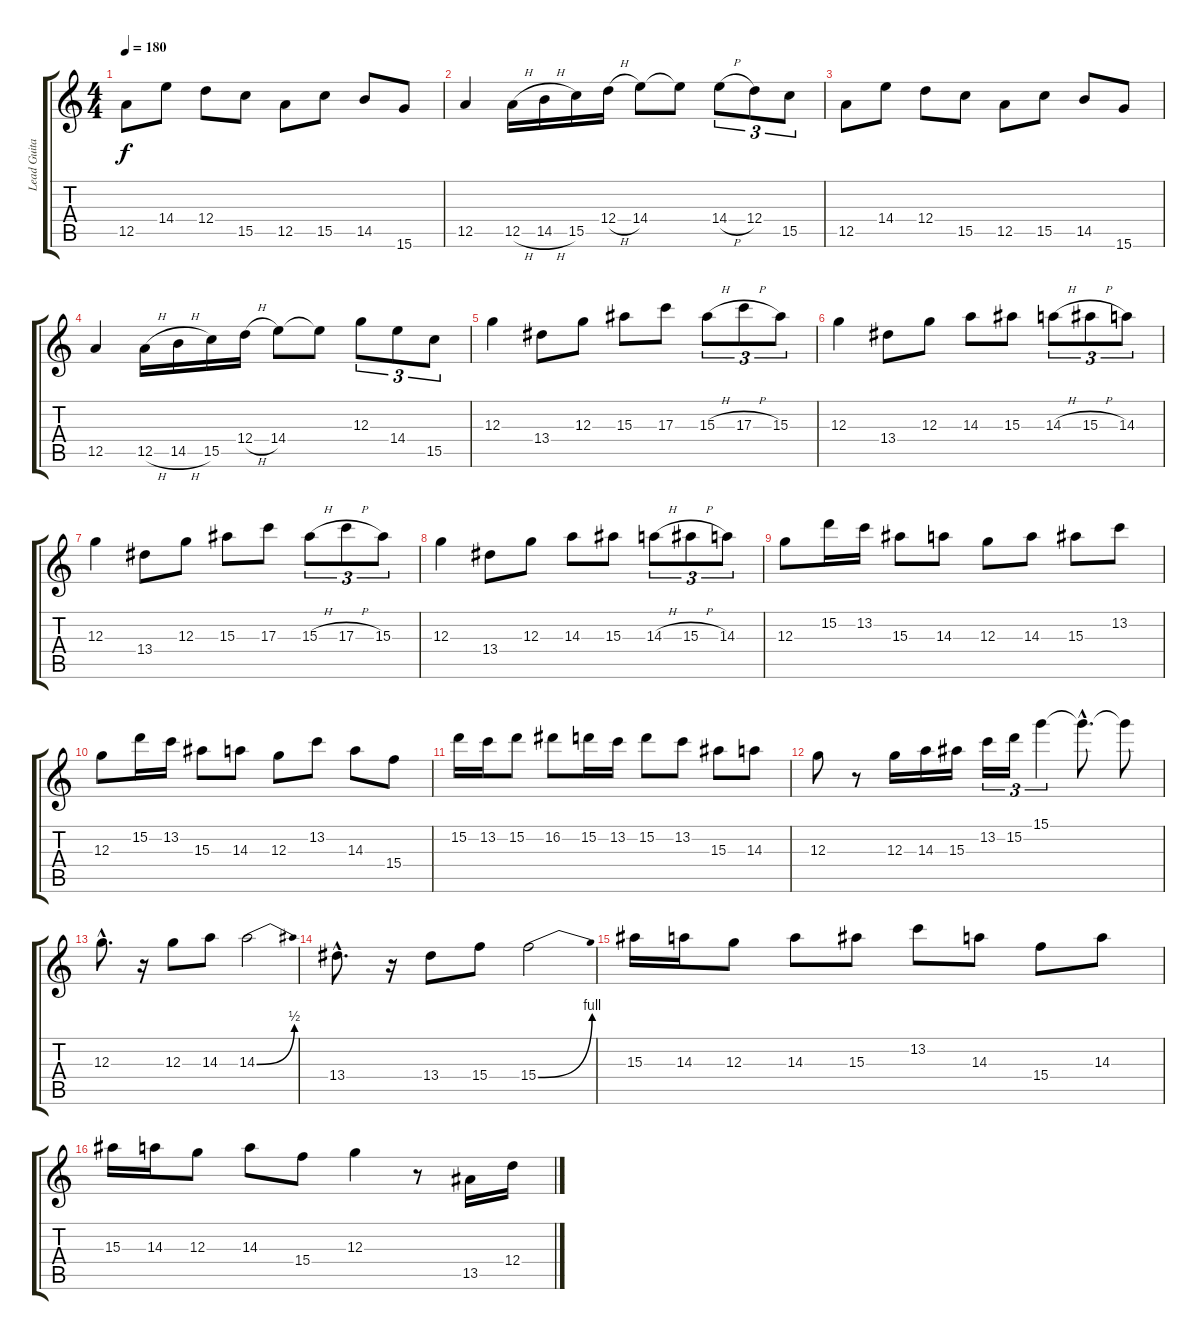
\track ("Lead Guitar" "Lead Guita") {instrument distortionguitar}
\staff {score tabs}
\tuning (E4 B3 G3 D3 A2 E2) {hide}
\ts (4 4)
\tempo 180
\clef g2
\ks c
12.5.8{dy f} 14.4.8 12.4.8 15.5.8 12.5.8 15.5.8 14.5.8 15.6.8 |
12.5.4 12.5{h}.16 14.5{h}.16 15.5.16 12.4{h}.16 14.4.8 14.4{t}.8 14.4{h}.8{tu (3 2)} 12.4.8{tu (3 2)} 15.5.8{tu (3 2)} |
12.5.8 14.4.8 12.4.8 15.5.8 12.5.8 15.5.8 14.5.8 15.6.8 |
12.5.4 12.5{h}.16 14.5{h}.16 15.5.16 12.4{h}.16 14.4.8 14.4{t}.8 12.3.8{tu (3 2)} 14.4.8{tu (3 2)} 15.5.8{tu (3 2)} |
12.3.4 13.4.8 12.3.8 15.3.8 17.3.8 15.3{h}.8{tu (3 2)} 17.3{h}.8{tu (3 2)} 15.3.8{tu (3 2)} |
12.3.4 13.4.8 12.3.8 14.3.8 15.3.8 14.3{h}.8{tu (3 2)} 15.3{h}.8{tu (3 2)} 14.3.8{tu (3 2)} |
12.3.4 13.4.8 12.3.8 15.3.8 17.3.8 15.3{h}.8{tu (3 2)} 17.3{h}.8{tu (3 2)} 15.3.8{tu (3 2)} |
12.3.4 13.4.8 12.3.8 14.3.8 15.3.8 14.3{h}.8{tu (3 2)} 15.3{h}.8{tu (3 2)} 14.3.8{tu (3 2)} |
12.3.8 15.2.16 13.2.16 15.3.8 14.3.8 12.3.8 14.3.8 15.3.8 13.2.8 |
12.3.8 15.2.16 13.2.16 15.3.8 14.3.8 12.3.8 13.2.8 14.3.8 15.4.8 |
15.2.16 13.2.16 15.2.8 16.2.8 15.2.16 13.2.16 15.2.8 13.2.8 15.3.8 14.3.8 |
12.3.8 r.8 12.3.16 14.3.16 15.3.16 13.2.16{tu (3 2)} 15.2.16{tu (3 2)} 15.1.4{tu (3 2)} 15.1{hac t}.8{d} 15.1{t}.8 |
12.3{hac}.8{d} r.16 12.3.8 14.3.8 14.3{be (bend 0 0 60 2)}.2 |
13.4{hac}.8{d} r.16 13.4.8 15.4.8 15.4{be (bend 0 0 60 4)}.2 |
15.3.16 14.3.16 12.3.8 14.3.8 15.3.8 13.2.8 14.3.8 15.4.8 14.3.8 |
15.3.16 14.3.16 12.3.8 14.3.8 15.4.8 12.3.4 r.8 13.5.16 12.4.16
